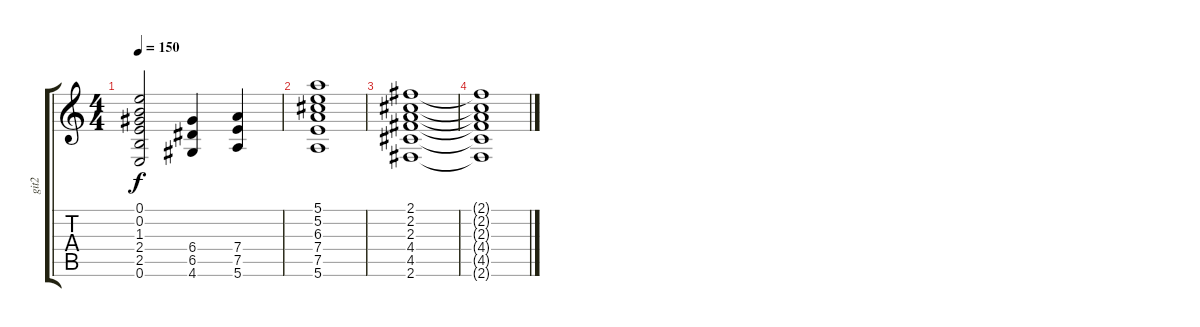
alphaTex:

\track ("git2" "git2") {instrument distortionguitar}
\staff {score tabs}
\tuning (E4 B3 G3 D3 A2 E2) {hide}
\ts (4 4)
\tempo 150
\clef g2
\ks c
(0.1 0.2 1.3 2.4 2.5 0.6).2{dy f} (6.4 6.5 4.6).4 (7.4 7.5 5.6).4 |
(5.1 5.2 6.3 7.4 7.5 5.6).1 |
(2.1 2.2 2.3 4.4 4.5 2.6).1 |
(2.1{t} 2.2{t} 2.3{t} 4.4{t} 4.5{t} 2.6{t}).1
